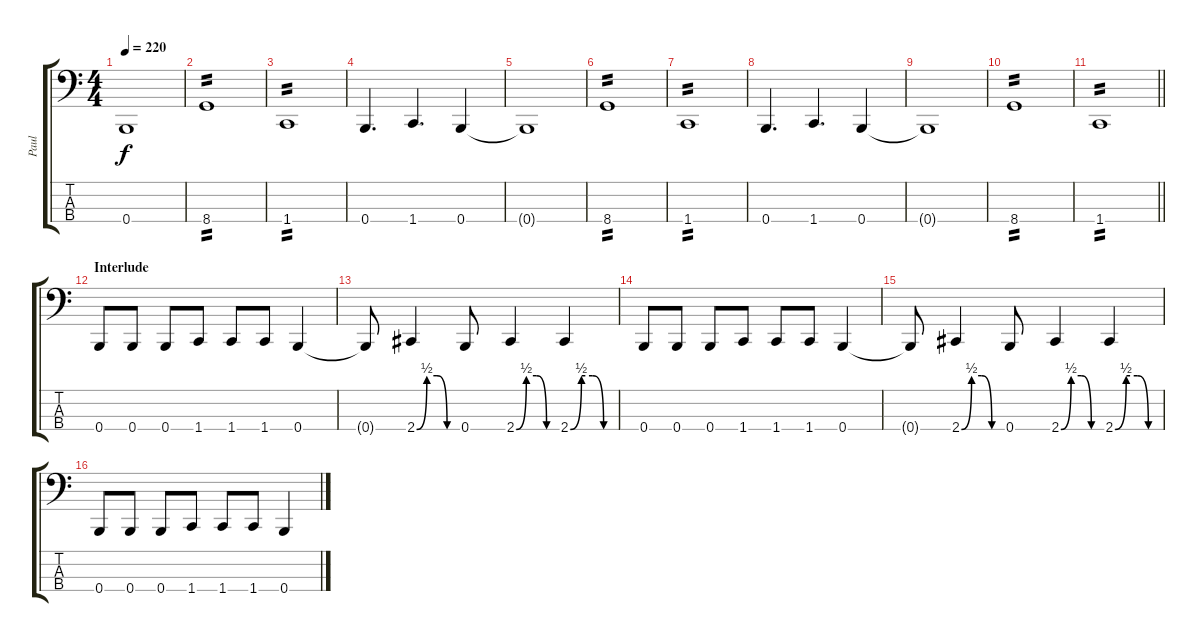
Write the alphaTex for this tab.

\track ("Paul" "Paul") {instrument electricbasspick}
\staff {score tabs}
\tuning (E2 B1 Gb1 B0) {hide}
\ts (4 4)
\tempo 220
\clef f4
\ks c
0.4{t}.1{dy f} |
8.4.1{tp 2} |
1.4.1{tp 2} |
0.4.4{d} 1.4.4{d} 0.4.4 |
0.4{t}.1 |
8.4.1{tp 2} |
1.4.1{tp 2} |
0.4.4{d} 1.4.4{d} 0.4.4 |
0.4{t}.1 |
8.4.1{tp 2} |
\barLineRight lightlight
1.4.1{tp 2} |
\section ("" "Interlude")
0.4.8 0.4.8 0.4.8 1.4.8 1.4.8 1.4.8 0.4.4 |
0.4{t}.8 2.4{be (custom 0 0 15 2 30 2 45 0 60 0)}.4 0.4.8 2.4{be (custom 0 0 15 2 30 2 45 0 60 0)}.4 2.4{be (custom 0 0 15 2 30 2 45 0 60 0)}.4 |
0.4.8 0.4.8 0.4.8 1.4.8 1.4.8 1.4.8 0.4.4 |
0.4{t}.8 2.4{be (custom 0 0 15 2 30 2 45 0 60 0)}.4 0.4.8 2.4{be (custom 0 0 15 2 30 2 45 0 60 0)}.4 2.4{be (custom 0 0 15 2 30 2 45 0 60 0)}.4 |
0.4.8 0.4.8 0.4.8 1.4.8 1.4.8 1.4.8 0.4.4
